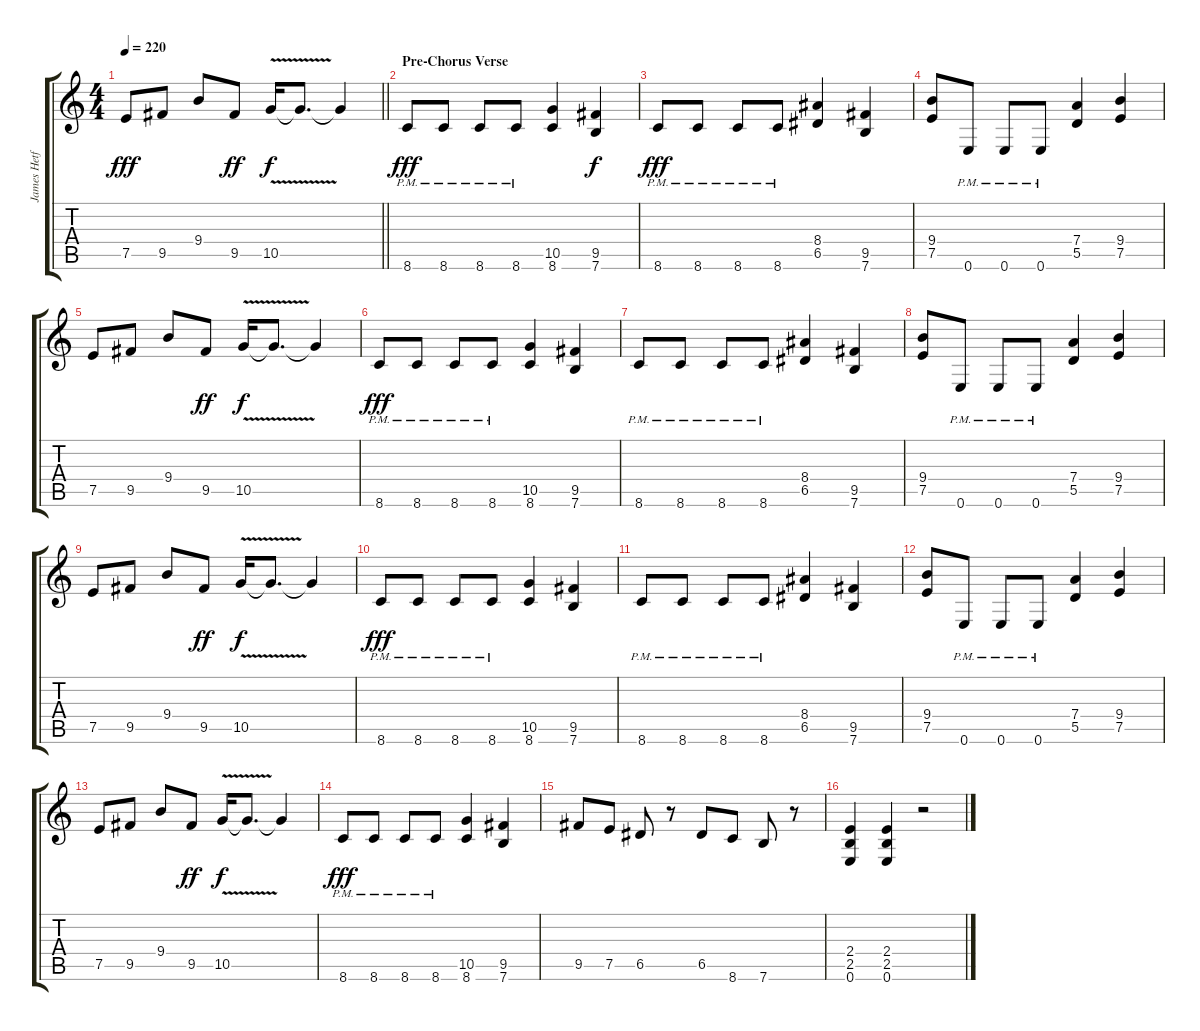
\track ("James Hetfield" "James Hetf") {instrument distortionguitar}
\staff {score tabs}
\tuning (E4 B3 G3 D3 A2 E2) {hide}
\ts (4 4)
\tempo 220
\clef g2
\barLineRight lightlight
\ks c
7.5.8{dy fff} 9.5.8 9.4.8 9.5.8{dy ff} 10.5{v}.16{dy f} 10.5{t}.8{d} 10.5{t}.4 |
\section ("" "Pre-Chorus Verse")
8.6{pm}.8{dy fff} 8.6{pm}.8 8.6{pm}.8 8.6{pm}.8 (10.5 8.6).4 (9.5 7.6).4{dy f} |
8.6{pm}.8{dy fff} 8.6{pm}.8 8.6{pm}.8 8.6{pm}.8 (8.4 6.5).4 (9.5 7.6).4 |
(9.4 7.5).8 0.6{pm}.8 0.6{pm}.8 0.6{pm}.8 (7.4 5.5).4 (9.4 7.5).4 |
7.5.8 9.5.8 9.4.8 9.5.8{dy ff} 10.5{v}.16{dy f} 10.5{t}.8{d} 10.5{t}.4 |
8.6{pm}.8{dy fff} 8.6{pm}.8 8.6{pm}.8 8.6{pm}.8 (10.5 8.6).4 (9.5 7.6).4 |
8.6{pm}.8 8.6{pm}.8 8.6{pm}.8 8.6{pm}.8 (8.4 6.5).4 (9.5 7.6).4 |
(9.4 7.5).8 0.6{pm}.8 0.6{pm}.8 0.6{pm}.8 (7.4 5.5).4 (9.4 7.5).4 |
7.5.8 9.5.8 9.4.8 9.5.8{dy ff} 10.5{v}.16{dy f} 10.5{t}.8{d} 10.5{t}.4 |
8.6{pm}.8{dy fff} 8.6{pm}.8 8.6{pm}.8 8.6{pm}.8 (10.5 8.6).4 (9.5 7.6).4 |
8.6{pm}.8 8.6{pm}.8 8.6{pm}.8 8.6{pm}.8 (8.4 6.5).4 (9.5 7.6).4 |
(9.4 7.5).8 0.6{pm}.8 0.6{pm}.8 0.6{pm}.8 (7.4 5.5).4 (9.4 7.5).4 |
7.5.8 9.5.8 9.4.8 9.5.8{dy ff} 10.5{v}.16{dy f} 10.5{t}.8{d} 10.5{t}.4 |
8.6{pm}.8{dy fff} 8.6{pm}.8 8.6{pm}.8 8.6{pm}.8 (10.5 8.6).4 (9.5 7.6).4 |
9.5.8 7.5.8 6.5.8 r.8 6.5.8 8.6.8 7.6.8 r.8 |
(2.4 2.5 0.6).4 (2.4 2.5 0.6).4 r.2
